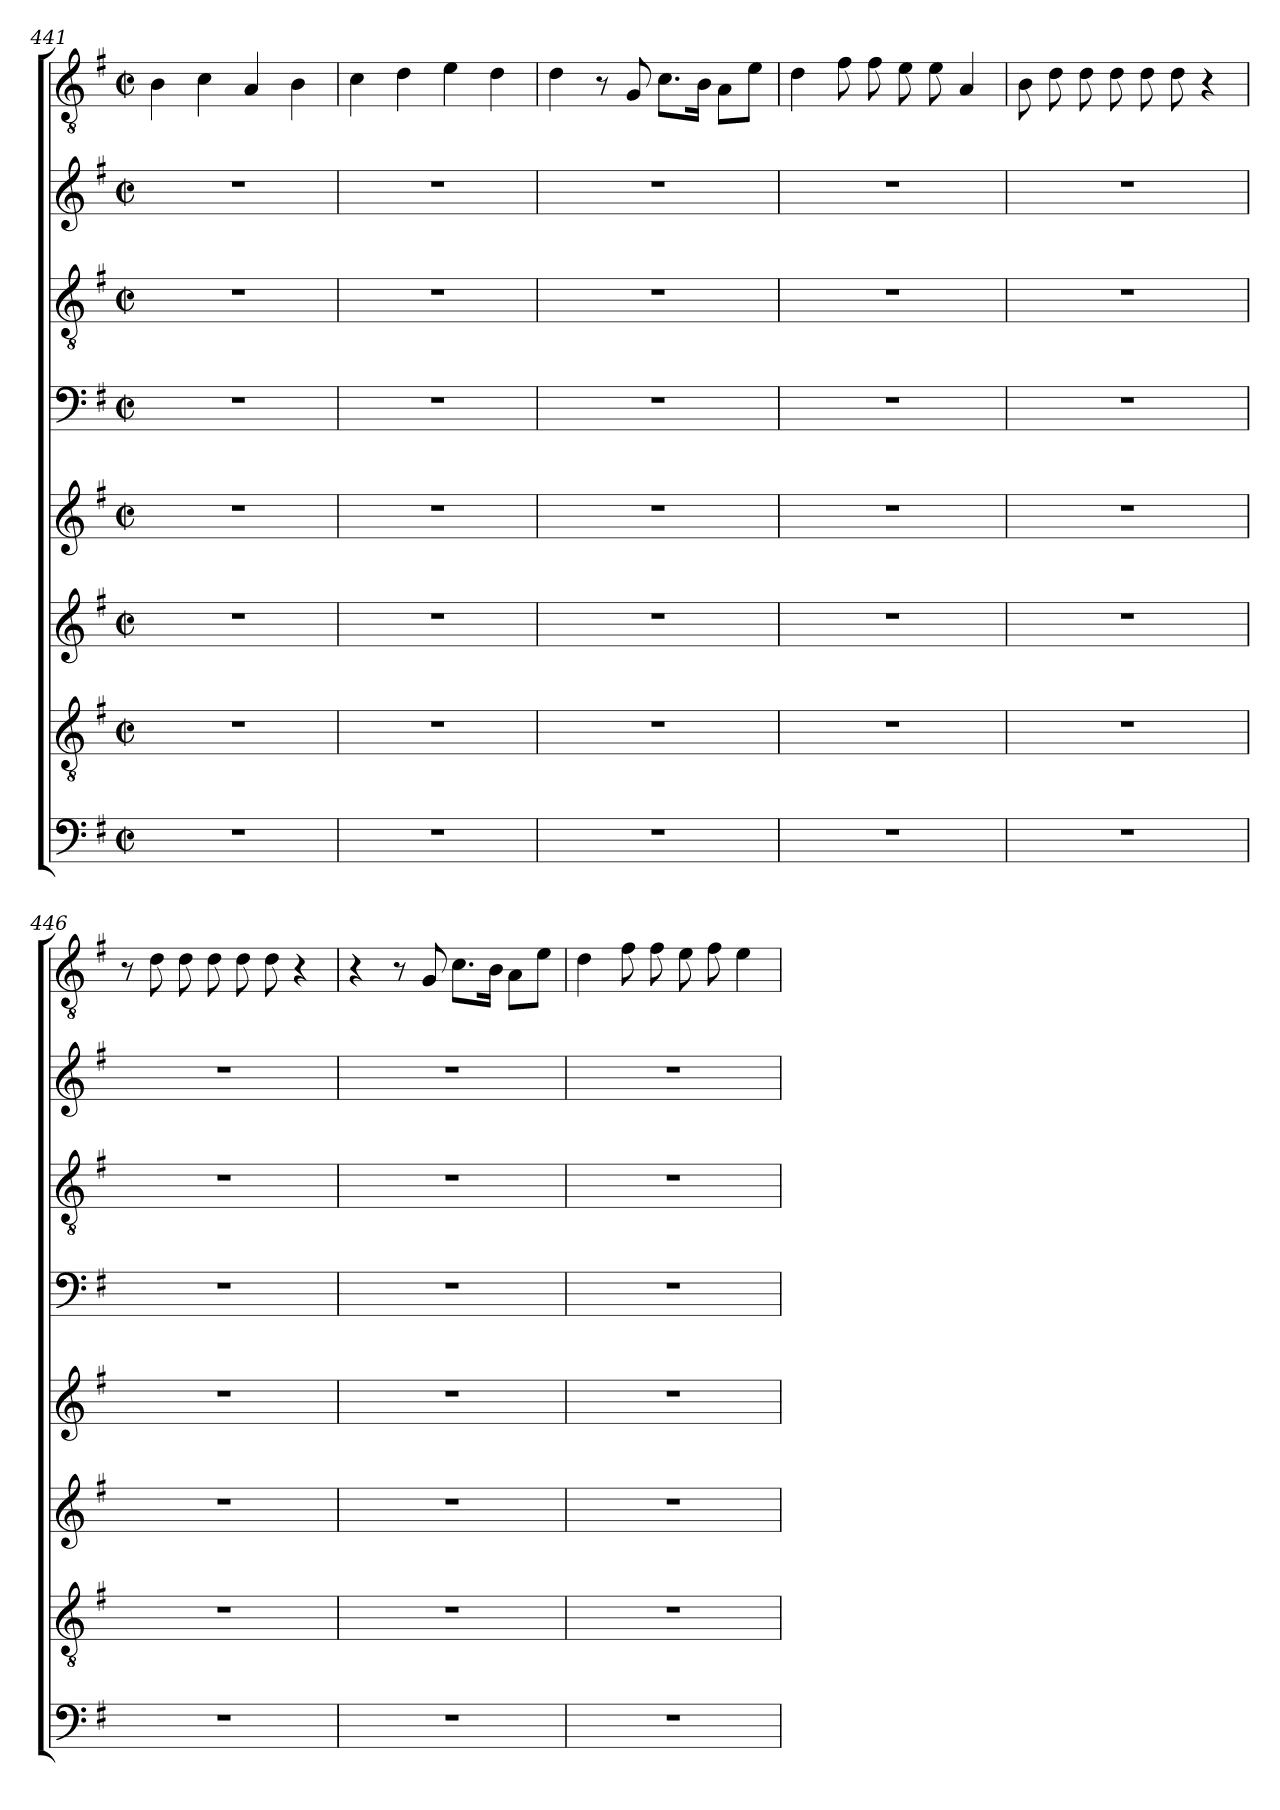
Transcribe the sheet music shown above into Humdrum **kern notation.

**kern	**kern	**kern	**kern	**kern	**kern	**kern	**kern
*part8	*part7	*part6	*part5	*part4	*part3	*part2	*part1
*staff8	*staff7	*staff6	*staff5	*staff4	*staff3	*staff2	*staff1
*clefF4	*clefGv2	*clefG2	*clefG2	*clefF4	*clefGv2	*clefG2	*clefGv2
*k[f#]	*k[f#]	*k[f#]	*k[f#]	*k[f#]	*k[f#]	*k[f#]	*k[f#]
*G:	*G:	*G:	*G:	*G:	*G:	*G:	*G:
*M2/2	*M2/2	*M2/2	*M2/2	*M2/2	*M2/2	*M2/2	*M2/2
*met(c|)	*met(c|)	*met(c|)	*met(c|)	*met(c|)	*met(c|)	*met(c|)	*met(c|)
=441	=441	=441	=441	=441	=441	=441	=441
1r	1r	1r	1r	1r	1r	1r	4B\
.	.	.	.	.	.	.	4c\
.	.	.	.	.	.	.	4A/
.	.	.	.	.	.	.	4B\
=442	=442	=442	=442	=442	=442	=442	=442
1r	1r	1r	1r	1r	1r	1r	4c\
.	.	.	.	.	.	.	4d\
.	.	.	.	.	.	.	4e\
.	.	.	.	.	.	.	4d\
=443	=443	=443	=443	=443	=443	=443	=443
1r	1r	1r	1r	1r	1r	1r	4d\
.	.	.	.	.	.	.	8r
.	.	.	.	.	.	.	8G/
.	.	.	.	.	.	.	8.c\L
.	.	.	.	.	.	.	16B\Jk
.	.	.	.	.	.	.	8A\L
.	.	.	.	.	.	.	8e\J
=444	=444	=444	=444	=444	=444	=444	=444
1r	1r	1r	1r	1r	1r	1r	4d\
.	.	.	.	.	.	.	8f#\
.	.	.	.	.	.	.	8f#\
.	.	.	.	.	.	.	8e\
.	.	.	.	.	.	.	8e\
.	.	.	.	.	.	.	4A/
!!LO:LB:g=z
=445	=445	=445	=445	=445	=445	=445	=445
1r	1r	1r	1r	1r	1r	1r	8B\
.	.	.	.	.	.	.	8d\
.	.	.	.	.	.	.	8d\
.	.	.	.	.	.	.	8d\
.	.	.	.	.	.	.	8d\
.	.	.	.	.	.	.	8d\
.	.	.	.	.	.	.	4r
=446	=446	=446	=446	=446	=446	=446	=446
1r	1r	1r	1r	1r	1r	1r	8r
.	.	.	.	.	.	.	8d\
.	.	.	.	.	.	.	8d\
.	.	.	.	.	.	.	8d\
.	.	.	.	.	.	.	8d\
.	.	.	.	.	.	.	8d\
.	.	.	.	.	.	.	4r
=447	=447	=447	=447	=447	=447	=447	=447
1r	1r	1r	1r	1r	1r	1r	4r
.	.	.	.	.	.	.	8r
.	.	.	.	.	.	.	8G/
.	.	.	.	.	.	.	8.c\L
.	.	.	.	.	.	.	16B\Jk
.	.	.	.	.	.	.	8A\L
.	.	.	.	.	.	.	8e\J
=448	=448	=448	=448	=448	=448	=448	=448
1r	1r	1r	1r	1r	1r	1r	4d\
.	.	.	.	.	.	.	8f#\
.	.	.	.	.	.	.	8f#\
.	.	.	.	.	.	.	8e\
.	.	.	.	.	.	.	8f#\
.	.	.	.	.	.	.	4e\
=	=	=	=	=	=	=	=
*-	*-	*-	*-	*-	*-	*-	*-
